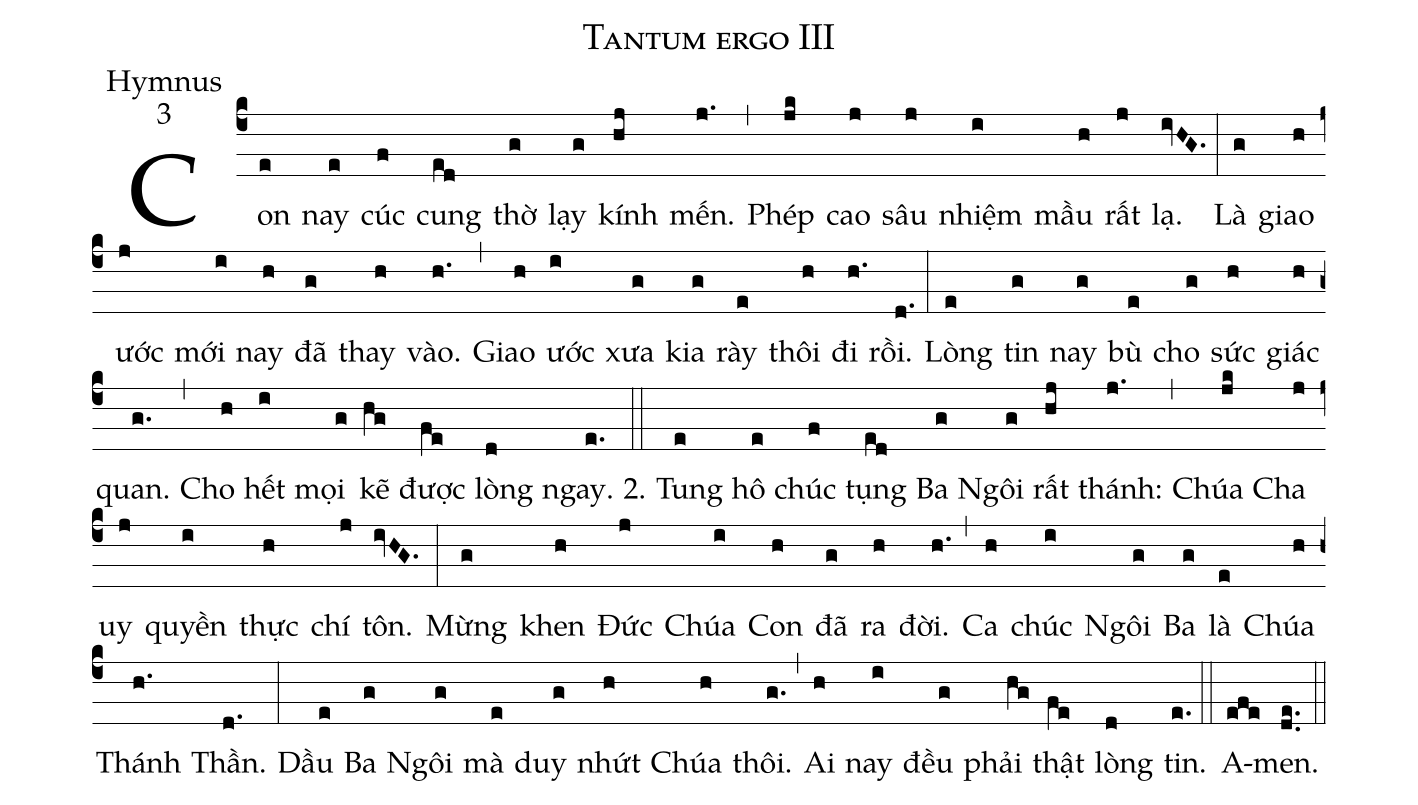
name:Tantum ergo III;
office-part:Hymnus;
mode:3;
%%
(c4) Con(e) nay(e) cúc(f) cung(ed) thờ(g) lạy(g) kính(hj) mến.(j.) (,)
Phép(jk) cao(j) sâu(j) nhiệm(i) mầu(h) rất(j) lạ.(ivHG.) (:)
Là(g) giao(h) ước(j) mới(i) nay(h) đã(g) thay(h) vào.(h.) (,)
Giao(h) ước(i) xưa(g) kia(g) rày(e) thôi(h) đi(h.) rồi.(d.) (:)
Lòng(e) tin(g) nay(g) bù(e) cho(g) sức(h) giác(h) quan.(g.) (,)
Cho(h) hết(i) mọi(g) kẽ(hg) được(fe) lòng(d) ngay.(e.) (::)
2.	Tung(e) hô(e) chúc(f) tụng(ed) Ba(g) Ngôi(g) rất(hj) thánh:(j.) (,)
Chúa(jk) Cha(j) uy(j) quyền(i) thực(h) chí(j) tôn.(ivHG.) (:)
Mừng(g) khen(h) Đức(j) Chúa(i) Con(h) đã(g) ra(h) đời.(h.) (,)
Ca(h) chúc(i) Ngôi(g) Ba(g) là(e) Chúa(h) Thánh(h.) Thần.(d.) (:)
Dầu(e) Ba(g) Ngôi(g) mà(e) duy(g) nhứt(h) Chúa(h) thôi.(g.) (,)
Ai(h) nay(i) đều(g) phải(hg) thật(fe) lòng(d) tin.(e.) (::)
 A-(efe)men.(de..) (::)
